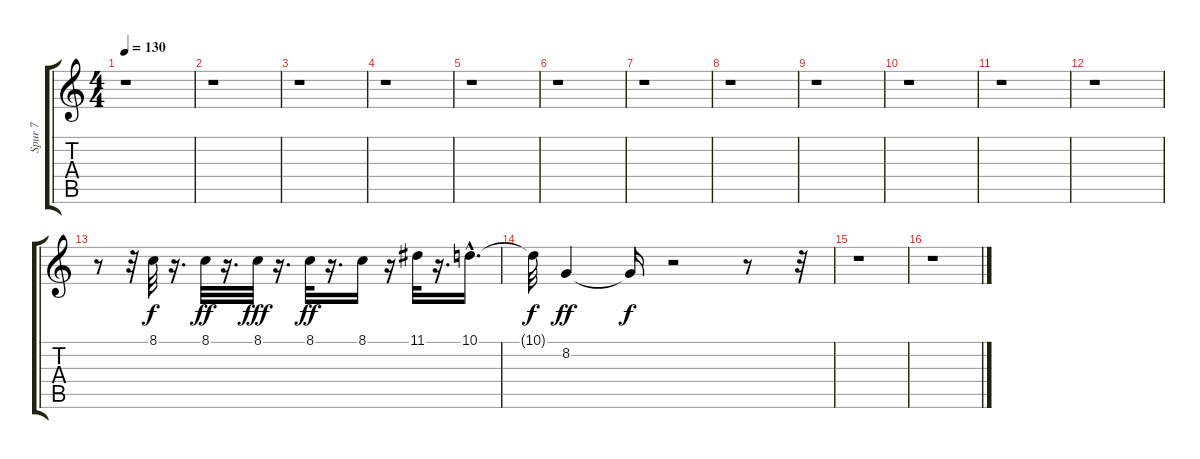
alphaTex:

\track ("Spur 7" "Spur 7") {instrument marimba}
\staff {score tabs}
\tuning (E4 B3 G3 D3 A2 E2) {hide}
\ts (4 4)
\tempo 130
\clef g2
\ks c
r.1{dy f} |
r.1 |
r.1 |
r.1 |
r.1 |
r.1 |
r.1 |
r.1 |
r.1 |
r.1 |
r.1 |
r.1 |
r.8 r.32 8.1.32 r.16{d} 8.1.32{dy ff} r.16{d} 8.1.32{dy fff} r.16{d} 8.1.32{dy ff} r.16{d} 8.1.16 r.16 11.1.32 r.16{d} 10.1{hac}.16{d} |
10.1{t}.32{dy f} 8.2.4{dy ff} 8.2{t}.16{dy f} r.2 r.8 r.32 |
r.1 |
r.1
